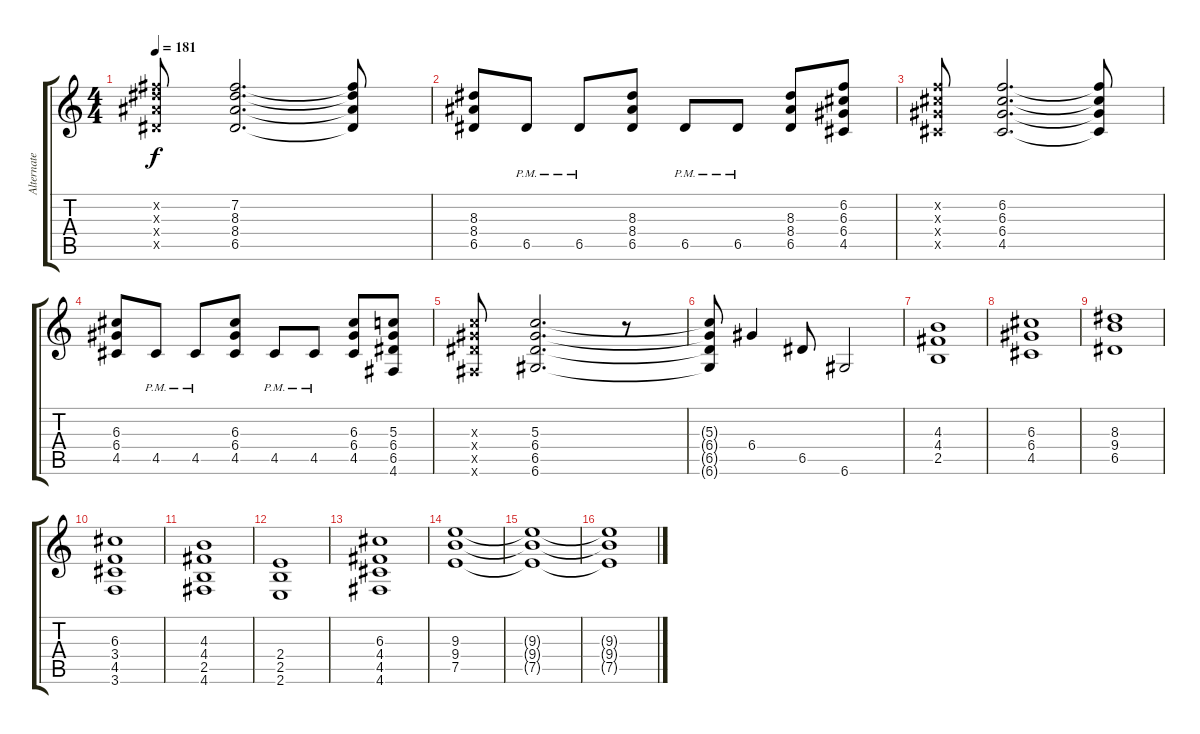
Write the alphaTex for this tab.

\track ("Alternate drop D" "Alternate ") {mute instrument overdrivenguitar}
\staff {score tabs}
\tuning (E4 B3 G3 D3 A2 D2) {hide}
\ts (4 4)
\tempo 181
\clef g2
\ks c
(7.2{x} 8.3{x} 8.4{x} 6.5{x}).8{dy f} (7.2 8.3 8.4 6.5).2{d} (7.2{t} 8.3{t} 8.4{t} 6.5{t}).8 |
(8.3 8.4 6.5).8 6.5{pm}.8 6.5{pm}.8 (8.3 8.4 6.5).8 6.5{pm}.8 6.5{pm}.8 (8.3 8.4 6.5).8 (6.2 6.3 6.4 4.5).8 |
(6.2{x} 6.3{x} 6.4{x} 4.5{x}).8 (6.2 6.3 6.4 4.5).2{d} (6.2{t} 6.3{t} 6.4{t} 4.5{t}).8 |
(6.3 6.4 4.5).8 4.5{pm}.8 4.5{pm}.8 (6.3 6.4 4.5).8 4.5{pm}.8 4.5{pm}.8 (6.3 6.4 4.5).8 (5.3 6.4 6.5 4.6).8 |
(5.3{x} 6.4{x} 6.5{x} 4.6{x}).8 (5.3 6.4 6.5 6.6).2{d} r.8 |
(5.3{t} 6.4{t} 6.5{t} 6.6{t}).8 6.4.4 6.5.8 6.6.2 |
(4.3 4.4 2.5).1 |
(6.3 6.4 4.5).1 |
(8.3 9.4 6.5).1 |
(6.3 3.4 4.5 3.6).1 |
(4.3 4.4 2.5 4.6).1 |
(2.4 2.5 2.6).1 |
(6.3 4.4 4.5 4.6).1 |
(9.3 9.4 7.5).1 |
(9.3{t} 9.4{t} 7.5{t}).1{volume 3} |
(9.3{t} 9.4{t} 7.5{t}).1
